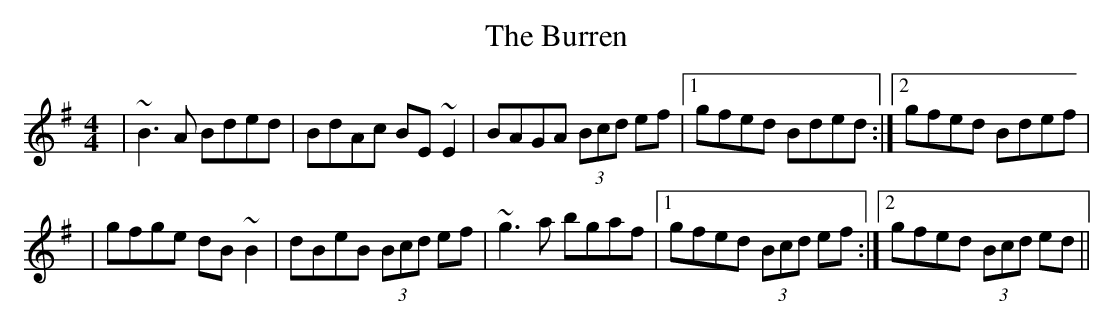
X:1
T:Burren, The
M:4/4
L:1/8
K:Em
|~B3A Bded|BdAc BE ~E2|BAGA (3Bcd ef|1gfed Bded:|2gfed Bdef|
|gfge dB ~B2|dBeB (3Bcd ef|~g3a bgaf|1gfed (3Bcd ef:|2gfed (3Bcd ed||
